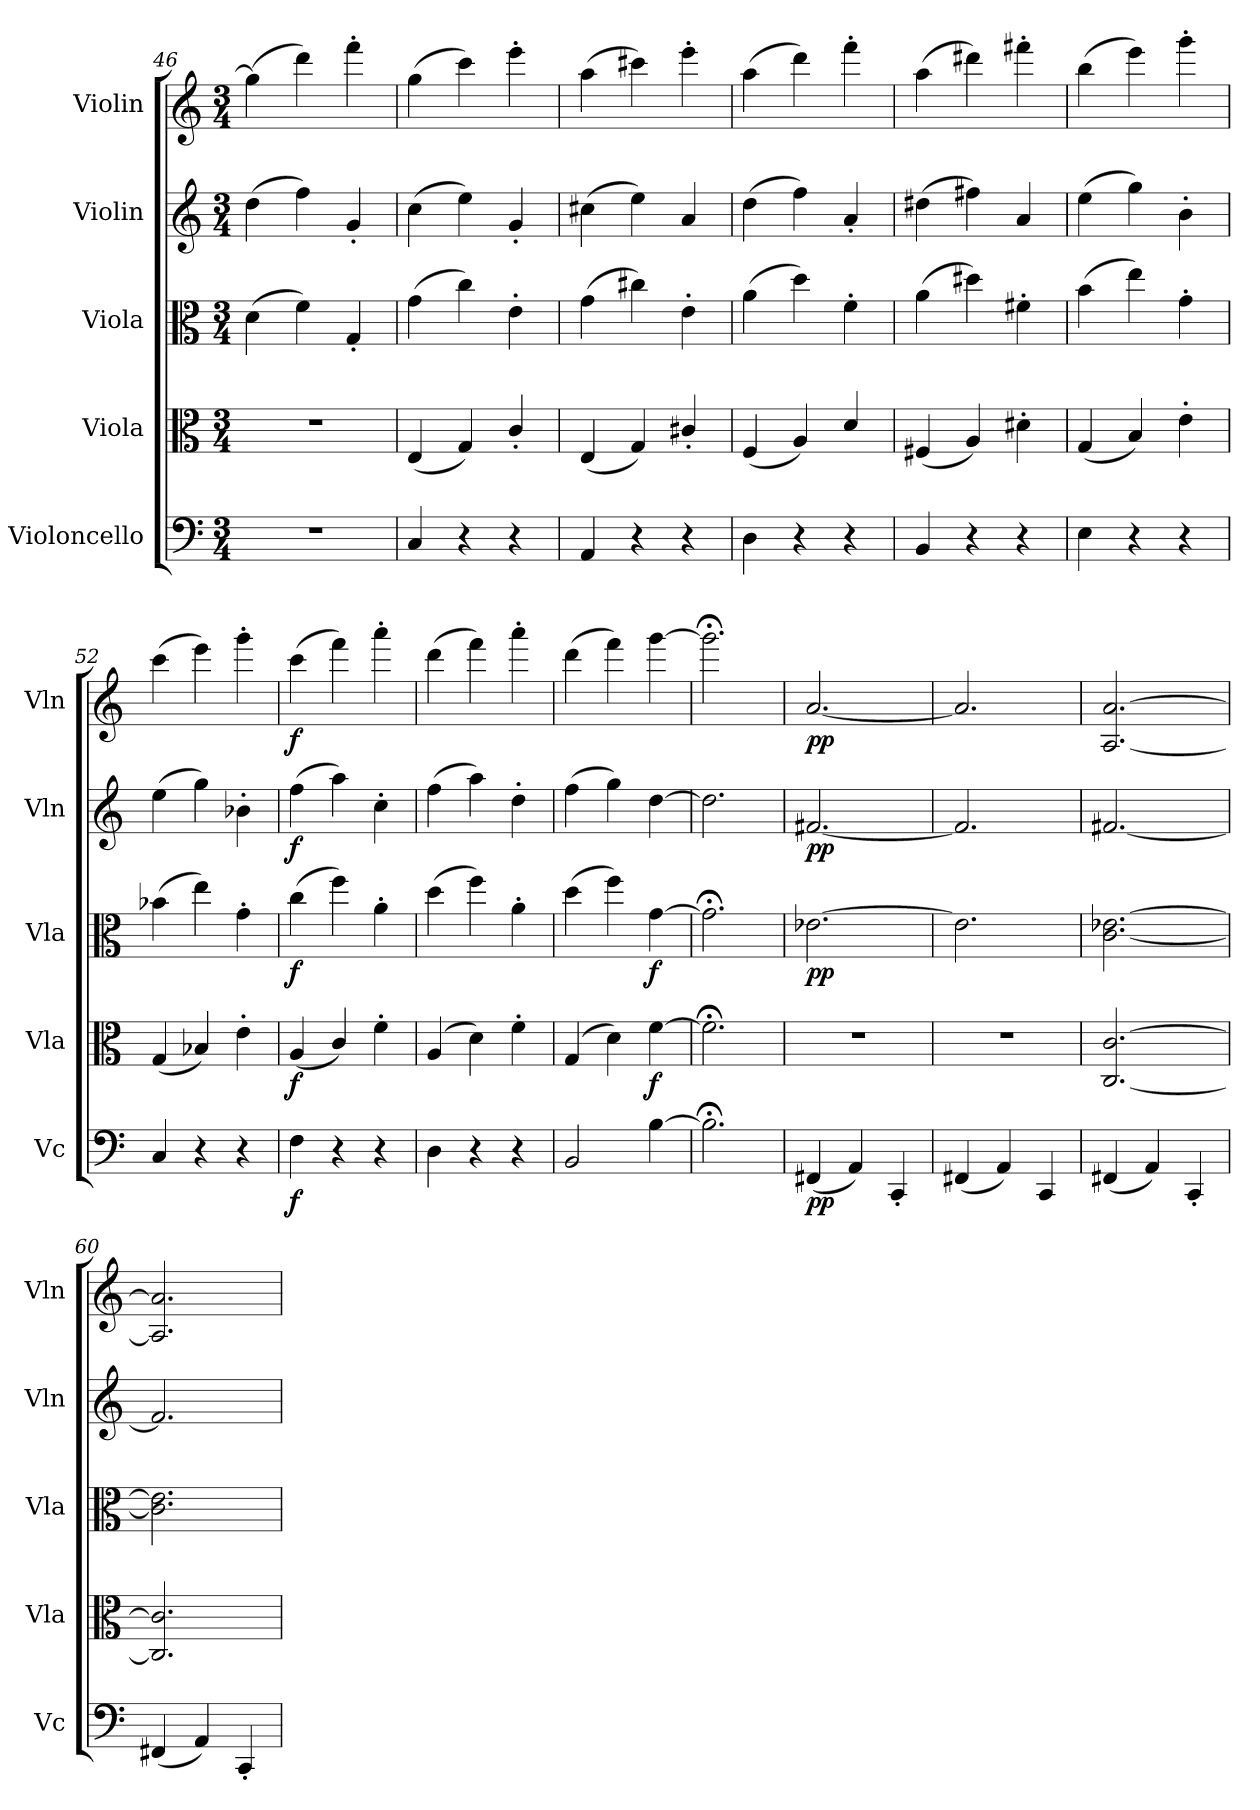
**kern	**dynam	**kern	**dynam	**kern	**dynam	**kern	**dynam	**kern	**dynam
*part5	*part5	*part4	*part4	*part3	*part3	*part2	*part2	*part1	*part1
*staff5	*staff5	*staff4	*staff4	*staff3	*staff3	*staff2	*staff2	*staff1	*staff1
*I"Violoncello	*	*I"Viola	*	*I"Viola	*	*I"Violin	*	*I"Violin	*
*I'Vc	*	*I'Vla	*	*I'Vla	*	*I'Vln	*	*I'Vln	*
*clefF4	*	*clefC3	*	*clefC3	*	*clefG2	*	*clefG2	*
*k[]	*	*k[]	*	*k[]	*	*k[]	*	*k[]	*
*M3/4	*	*M3/4	*	*M3/4	*	*M3/4	*	*M3/4	*
=46	=46	=46	=46	=46	=46	=46	=46	=46	=46
2.r	.	2.r	.	(4d\	.	(4dd\	.	(4gg\]	.
.	.	.	.	4f\)	.	4ff\)	.	4ddd\)	.
.	.	.	.	4G'/	.	4g'/	.	4fff'\	.
=47	=47	=47	=47	=47	=47	=47	=47	=47	=47
4C/	.	(4E/	.	(4g\	.	(4cc\	.	(4gg\	.
4r	.	4G/)	.	4cc\)	.	4ee\)	.	4ccc\)	.
4r	.	4c'/	.	4e'\	.	4g'/	.	4eee'\	.
=48	=48	=48	=48	=48	=48	=48	=48	=48	=48
4AA/	.	(4E/	.	(4g\	.	(4cc#X\	.	(4aa\	.
4r	.	4G/)	.	4cc#X\)	.	4ee\)	.	4ccc#X\)	.
4r	.	4c#X'/	.	4e'\	.	4a/	.	4eee'\	.
=49	=49	=49	=49	=49	=49	=49	=49	=49	=49
4D\	.	(4F/	.	(4a\	.	(4dd\	.	(4aa\	.
4r	.	4A/)	.	4dd\)	.	4ff\)	.	4ddd\)	.
4r	.	4d/	.	4f'\	.	4a'/	.	4fff'\	.
=50	=50	=50	=50	=50	=50	=50	=50	=50	=50
4BB/	.	(4F#X/	.	(4a\	.	(4dd#X\	.	(4aa\	.
4r	.	4A/)	.	4dd#X\)	.	4ff#X\)	.	4ddd#X\)	.
4r	.	4d#X'\	.	4f#X'\	.	4a/	.	4fff#X'\	.
=51	=51	=51	=51	=51	=51	=51	=51	=51	=51
4E\	.	(4G/	.	(4b\	.	(4ee\	.	(4bb\	.
4r	.	4B/)	.	4ee\)	.	4gg\)	.	4eee\)	.
4r	.	4e'\	.	4g'\	.	4b'\	.	4ggg'\	.
=52	=52	=52	=52	=52	=52	=52	=52	=52	=52
4C/	.	(4G/	.	(4b-X\	.	(4ee\	.	(4ccc\	.
4r	.	4B-X/)	.	4ee\)	.	4gg\)	.	4eee\)	.
4r	.	4e'\	.	4g'\	.	4b-X'\	.	4ggg'\	.
=53	=53	=53	=53	=53	=53	=53	=53	=53	=53
4F\	f	(4A/	f	(4cc\	f	(4ff\	f	(4ccc\	f
4r	.	4c/)	.	4ff\)	.	4aa\)	.	4fff\)	.
4r	.	4f'\	.	4a'\	.	4cc'\	.	4aaa'\	.
=54	=54	=54	=54	=54	=54	=54	=54	=54	=54
4D\	.	(4A/	.	(4dd\	.	(4ff\	.	(4ddd\	.
4r	.	4d\)	.	4ff\)	.	4aa\)	.	4fff\)	.
4r	.	4f'\	.	4a'\	.	4dd'\	.	4aaa'\	.
=55	=55	=55	=55	=55	=55	=55	=55	=55	=55
2BB/	.	(4G/	.	(4dd\	.	(4ff\	.	(4ddd\	.
.	.	4d\)	.	4ff\)	.	4gg\)	.	4fff\)	.
[4B\	.	[4f\	f	[4g\	f	[4dd\	.	[4ggg\	.
=56	=56	=56	=56	=56	=56	=56	=56	=56	=56
2.B;<\]	.	2.f;<\]	.	2.g;<\]	.	2.dd\]	.	2.ggg;<\]	.
=57	=57	=57	=57	=57	=57	=57	=57	=57	=57
(4FF#X/	pp	2.r	.	[2.e-X\	pp	[2.f#X/	pp	[2.a/	pp
4AA/)	.	.	.	.	.	.	.	.	.
4CC'/	.	.	.	.	.	.	.	.	.
=58	=58	=58	=58	=58	=58	=58	=58	=58	=58
(4FF#X/	.	2.r	.	2.e-\]	.	2.f#/]	.	2.a/]	.
4AA/)	.	.	.	.	.	.	.	.	.
4CC/	.	.	.	.	.	.	.	.	.
=59	=59	=59	=59	=59	=59	=59	=59	=59	=59
(4FF#X/	.	[2.C/ [2.c/	.	[2.c\ [2.e-X\	.	[2.f#X/	.	[2.A/ [2.a/	.
4AA/)	.	.	.	.	.	.	.	.	.
4CC'/	.	.	.	.	.	.	.	.	.
=60	=60	=60	=60	=60	=60	=60	=60	=60	=60
(4FF#X/	.	2.C]/ 2.c]/	.	2.c]\ 2.e-]\	.	2.f#/]	.	2.A]/ 2.a]/	.
4AA/)	.	.	.	.	.	.	.	.	.
4CC'/	.	.	.	.	.	.	.	.	.
=	=	=	=	=	=	=	=	=	=
*-	*-	*-	*-	*-	*-	*-	*-	*-	*-
